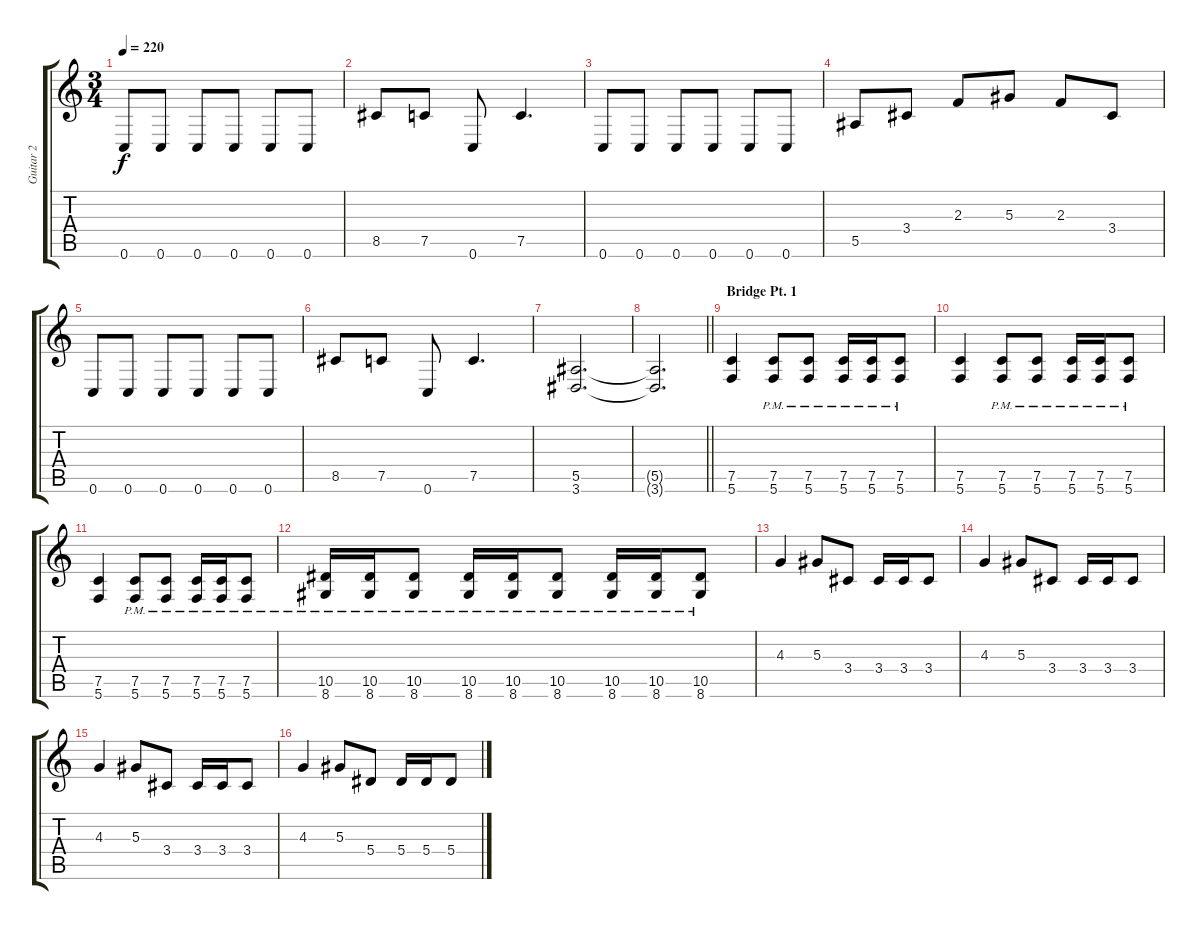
\track ("Guitar 2" "Guitar 2") {instrument distortionguitar}
\staff {score tabs}
\tuning (C4 G3 Eb3 Bb2 F2 C2) {hide}
\ts (3 4)
\tempo 220
\clef g2
\ks c
0.6.8{dy f} 0.6.8 0.6.8 0.6.8 0.6.8 0.6.8 |
8.5.8 7.5.8 0.6.8 7.5.4{d} |
0.6.8 0.6.8 0.6.8 0.6.8 0.6.8 0.6.8 |
5.5.8 3.4.8 2.3.8 5.3.8 2.3.8 3.4.8 |
0.6.8 0.6.8 0.6.8 0.6.8 0.6.8 0.6.8 |
8.5.8 7.5.8 0.6.8 7.5.4{d} |
(5.5 3.6).2{d} |
\barLineRight lightlight
(5.5{t} 3.6{t}).2{d} |
\section ("" "Bridge Pt. 1")
(7.5 5.6).4 (7.5{pm} 5.6{pm}).8 (7.5{pm} 5.6{pm}).8 (7.5{pm} 5.6{pm}).16 (7.5{pm} 5.6{pm}).16 (7.5{pm} 5.6{pm}).8 |
(7.5 5.6).4 (7.5{pm} 5.6{pm}).8 (7.5{pm} 5.6{pm}).8 (7.5{pm} 5.6{pm}).16 (7.5{pm} 5.6{pm}).16 (7.5{pm} 5.6{pm}).8 |
(7.5 5.6).4 (7.5{pm} 5.6{pm}).8 (7.5{pm} 5.6{pm}).8 (7.5{pm} 5.6{pm}).16 (7.5{pm} 5.6{pm}).16 (7.5{pm} 5.6{pm}).8 |
(10.5{pm} 8.6{pm}).16 (10.5{pm} 8.6{pm}).16 (10.5{pm} 8.6{pm}).8 (10.5{pm} 8.6{pm}).16 (10.5{pm} 8.6{pm}).16 (10.5{pm} 8.6{pm}).8 (10.5{pm} 8.6{pm}).16 (10.5{pm} 8.6{pm}).16 (10.5{pm} 8.6{pm}).8 |
4.3.4 5.3.8 3.4.8 3.4.16 3.4.16 3.4.8 |
4.3.4 5.3.8 3.4.8 3.4.16 3.4.16 3.4.8 |
4.3.4 5.3.8 3.4.8 3.4.16 3.4.16 3.4.8 |
4.3.4 5.3.8 5.4.8 5.4.16 5.4.16 5.4.8
